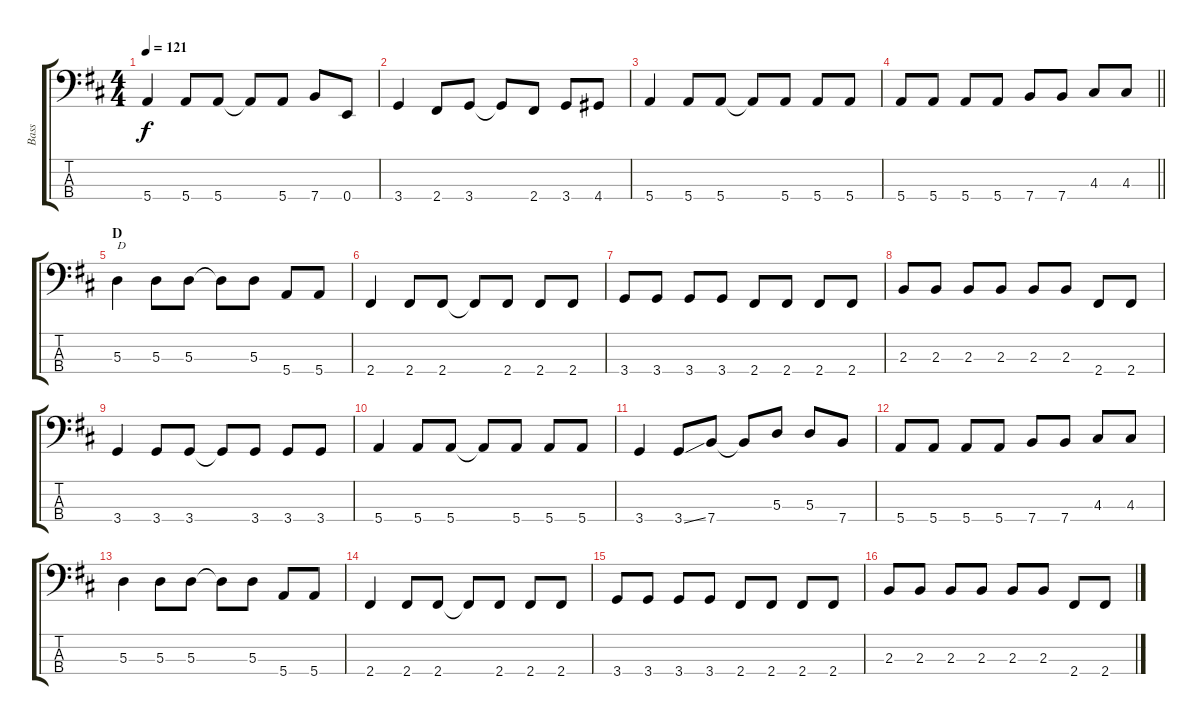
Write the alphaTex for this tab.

\track ("Bass" "Bass") {instrument electricbasspick}
\staff {score tabs}
\tuning (G2 D2 A1 E1) {hide}
\ts (4 4)
\tempo 121
\clef f4
\ks d
5.4.4{dy f} 5.4.8 5.4.8 5.4{t}.8 5.4.8 7.4.8 0.4.8 |
3.4.4 2.4.8 3.4.8 3.4{t}.8 2.4.8 3.4.8 4.4.8 |
5.4.4 5.4.8 5.4.8 5.4{t}.8 5.4.8 5.4.8 5.4.8 |
\barLineRight lightlight
5.4.8 5.4.8 5.4.8 5.4.8 7.4.8 7.4.8 4.3.8 4.3.8 |
\section ("" "D")
5.3.4{txt "D"} 5.3.8 5.3.8 5.3{t}.8 5.3.8 5.4.8 5.4.8 |
2.4.4 2.4.8 2.4.8 2.4{t}.8 2.4.8 2.4.8 2.4.8 |
3.4.8 3.4.8 3.4.8 3.4.8 2.4.8 2.4.8 2.4.8 2.4.8 |
2.3.8 2.3.8 2.3.8 2.3.8 2.3.8 2.3.8 2.4.8 2.4.8 |
3.4.4 3.4.8 3.4.8 3.4{t}.8 3.4.8 3.4.8 3.4.8 |
5.4.4 5.4.8 5.4.8 5.4{t}.8 5.4.8 5.4.8 5.4.8 |
3.4.4 3.4{ss}.8 7.4.8 7.4{t}.8 5.3.8 5.3.8 7.4.8 |
5.4.8 5.4.8 5.4.8 5.4.8 7.4.8 7.4.8 4.3.8 4.3.8 |
5.3.4 5.3.8 5.3.8 5.3{t}.8 5.3.8 5.4.8 5.4.8 |
2.4.4 2.4.8 2.4.8 2.4{t}.8 2.4.8 2.4.8 2.4.8 |
3.4.8 3.4.8 3.4.8 3.4.8 2.4.8 2.4.8 2.4.8 2.4.8 |
2.3.8 2.3.8 2.3.8 2.3.8 2.3.8 2.3.8 2.4.8 2.4.8
